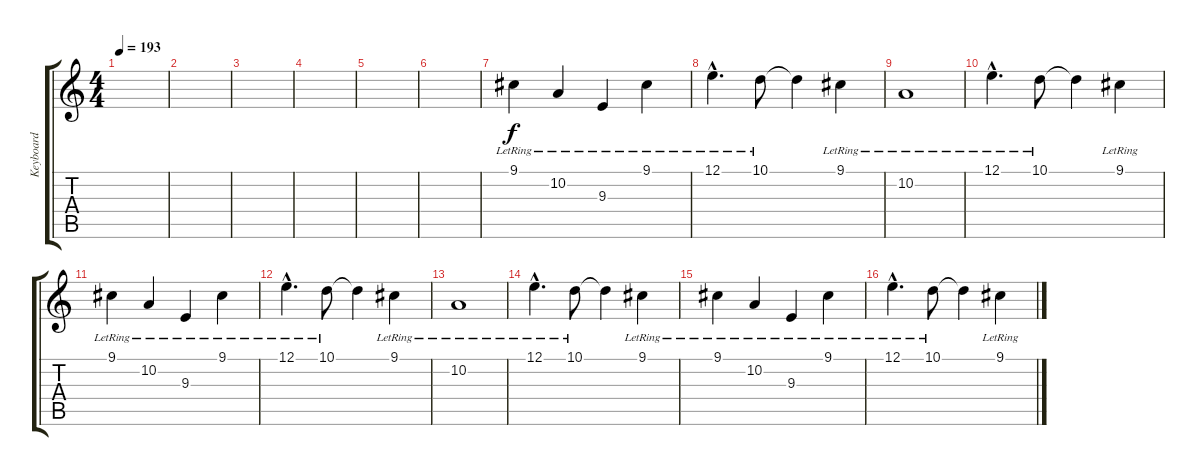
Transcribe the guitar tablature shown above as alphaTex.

\track ("Keyboard" "Keyboard") {instrument electricgrandpiano}
\staff {score tabs}
\tuning (E4 B3 G3 D3 A2 E2) {hide}
\ts (4 4)
\tempo 193
\clef g2
\ks c
|
|
|
|
|
|
9.1{lr}.4 10.2{lr}.4 9.3{lr}.4 9.1{lr}.4 |
12.1{hac lr}.4{d} 10.1{lr}.8 10.1{t}.4 9.1{lr}.4 |
10.2{lr}.1 |
12.1{hac lr}.4{d} 10.1{lr}.8 10.1{t}.4 9.1{lr}.4 |
9.1{lr}.4 10.2{lr}.4 9.3{lr}.4 9.1{lr}.4 |
12.1{hac lr}.4{d} 10.1{lr}.8 10.1{t}.4 9.1{lr}.4 |
10.2{lr}.1 |
12.1{hac lr}.4{d} 10.1{lr}.8 10.1{t}.4 9.1{lr}.4 |
9.1{lr}.4 10.2{lr}.4 9.3{lr}.4 9.1{lr}.4 |
12.1{hac lr}.4{d} 10.1{lr}.8 10.1{t}.4 9.1{lr}.4
